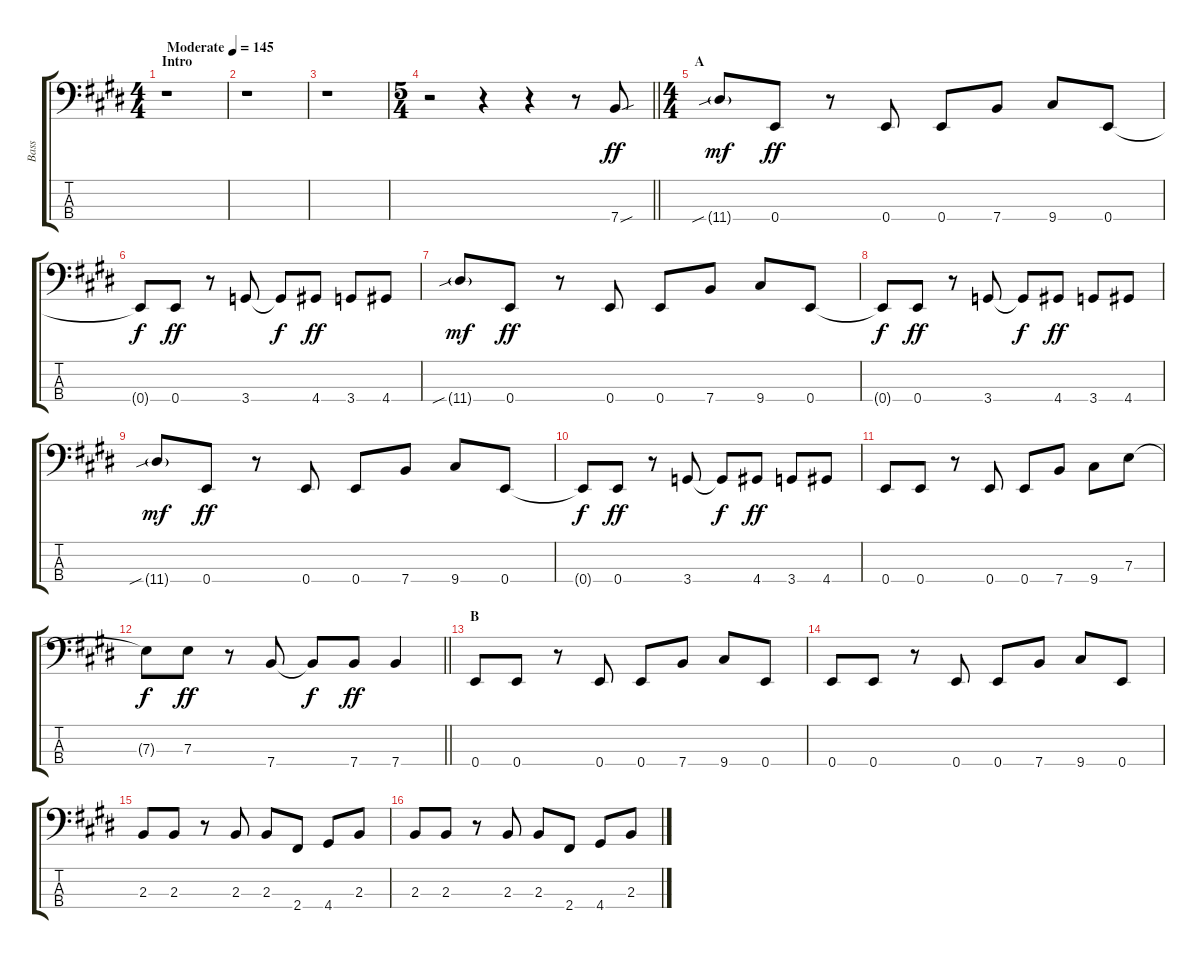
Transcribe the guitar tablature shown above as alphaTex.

\track ("Bass" "Bass") {instrument electricbasspick}
\staff {score tabs}
\tuning (G2 D2 A1 E1) {hide}
\ts (4 4)
\section ("" "Intro")
\tempo (145 "Moderate")
\clef f4
\ks e
r.1{dy ff instrument electricbasspick} |
r.1 |
r.1 |
\ts (5 4)
\barLineRight lightlight
r.2 r.4 r.4 r.8 7.4{sou}.8 |
\ts (4 4)
\section ("" "A")
11.4{sib g}.8{dy mf} 0.4.8{dy ff} r.8 0.4.8 0.4.8 7.4.8 9.4.8 0.4.8 |
0.4{t}.8{dy f} 0.4.8{dy ff} r.8 3.4.8 3.4{t}.8{dy f} 4.4.8{dy ff} 3.4.8 4.4.8 |
11.4{sib g}.8{dy mf} 0.4.8{dy ff} r.8 0.4.8 0.4.8 7.4.8 9.4.8 0.4.8 |
0.4{t}.8{dy f} 0.4.8{dy ff} r.8 3.4.8 3.4{t}.8{dy f} 4.4.8{dy ff} 3.4.8 4.4.8 |
11.4{sib g}.8{dy mf} 0.4.8{dy ff} r.8 0.4.8 0.4.8 7.4.8 9.4.8 0.4.8 |
0.4{t}.8{dy f} 0.4.8{dy ff} r.8 3.4.8 3.4{t}.8{dy f} 4.4.8{dy ff} 3.4.8 4.4.8 |
0.4.8 0.4.8 r.8 0.4.8 0.4.8 7.4.8 9.4.8 7.3.8 |
\barLineRight lightlight
7.3{t}.8{dy f} 7.3.8{dy ff} r.8 7.4.8 7.4{t}.8{dy f} 7.4.8{dy ff} 7.4.4 |
\section ("" "B")
0.4.8 0.4.8 r.8 0.4.8 0.4.8 7.4.8 9.4.8 0.4.8 |
0.4.8 0.4.8 r.8 0.4.8 0.4.8 7.4.8 9.4.8 0.4.8 |
2.3.8 2.3.8 r.8 2.3.8 2.3.8 2.4.8 4.4.8 2.3.8 |
2.3.8 2.3.8 r.8 2.3.8 2.3.8 2.4.8 4.4.8 2.3.8
